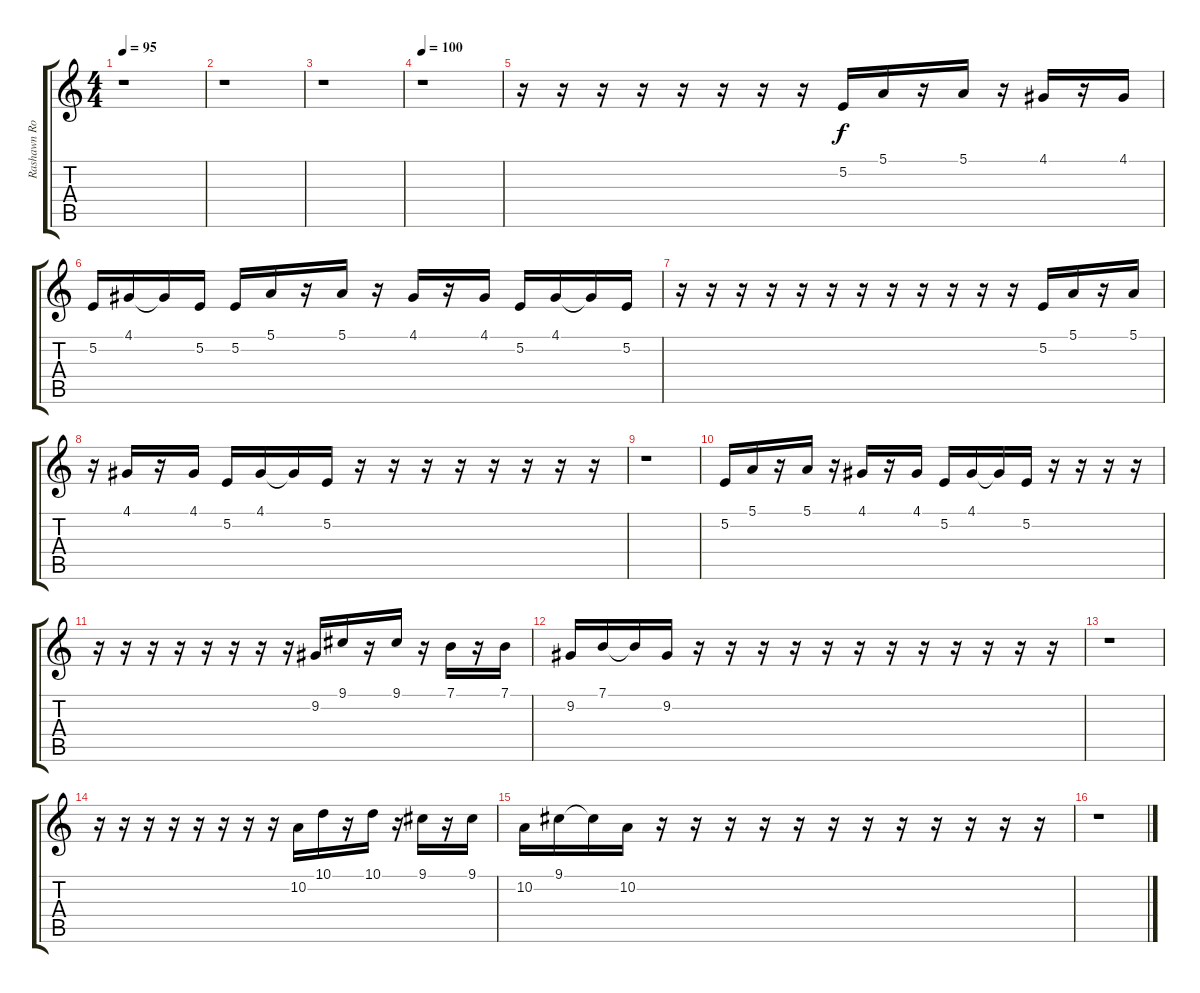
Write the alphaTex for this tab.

\track ("Rashawn Ross" "Rashawn Ro") {instrument trumpet}
\staff {score tabs}
\tuning (E4 B3 G3 D3 A2 E2) {hide}
\ts (4 4)
\tempo 95
\clef g2
\ks c
r.1{dy f} |
r.1 |
r.1 |
\tempo 100
r.1 |
r.16 r.16 r.16 r.16 r.16 r.16 r.16 r.16 5.2.16 5.1.16 r.16 5.1.16 r.16 4.1.16 r.16 4.1.16 |
5.2.16 4.1.16 4.1{t}.16 5.2.16 5.2.16 5.1.16 r.16 5.1.16 r.16 4.1.16 r.16 4.1.16 5.2.16 4.1.16 4.1{t}.16 5.2.16 |
r.16 r.16 r.16 r.16 r.16 r.16 r.16 r.16 r.16 r.16 r.16 r.16 5.2.16 5.1.16 r.16 5.1.16 |
r.16 4.1.16 r.16 4.1.16 5.2.16 4.1.16 4.1{t}.16 5.2.16 r.16 r.16 r.16 r.16 r.16 r.16 r.16 r.16 |
r.1 |
5.2.16 5.1.16 r.16 5.1.16 r.16 4.1.16 r.16 4.1.16 5.2.16 4.1.16 4.1{t}.16 5.2.16 r.16 r.16 r.16 r.16 |
r.16 r.16 r.16 r.16 r.16 r.16 r.16 r.16 9.2.16 9.1.16 r.16 9.1.16 r.16 7.1.16 r.16 7.1.16 |
9.2.16 7.1.16 7.1{t}.16 9.2.16 r.16 r.16 r.16 r.16 r.16 r.16 r.16 r.16 r.16 r.16 r.16 r.16 |
r.1 |
r.16 r.16 r.16 r.16 r.16 r.16 r.16 r.16 10.2.16 10.1.16 r.16 10.1.16 r.16 9.1.16 r.16 9.1.16 |
10.2.16 9.1.16 9.1{t}.16 10.2.16 r.16 r.16 r.16 r.16 r.16 r.16 r.16 r.16 r.16 r.16 r.16 r.16 |
r.1
